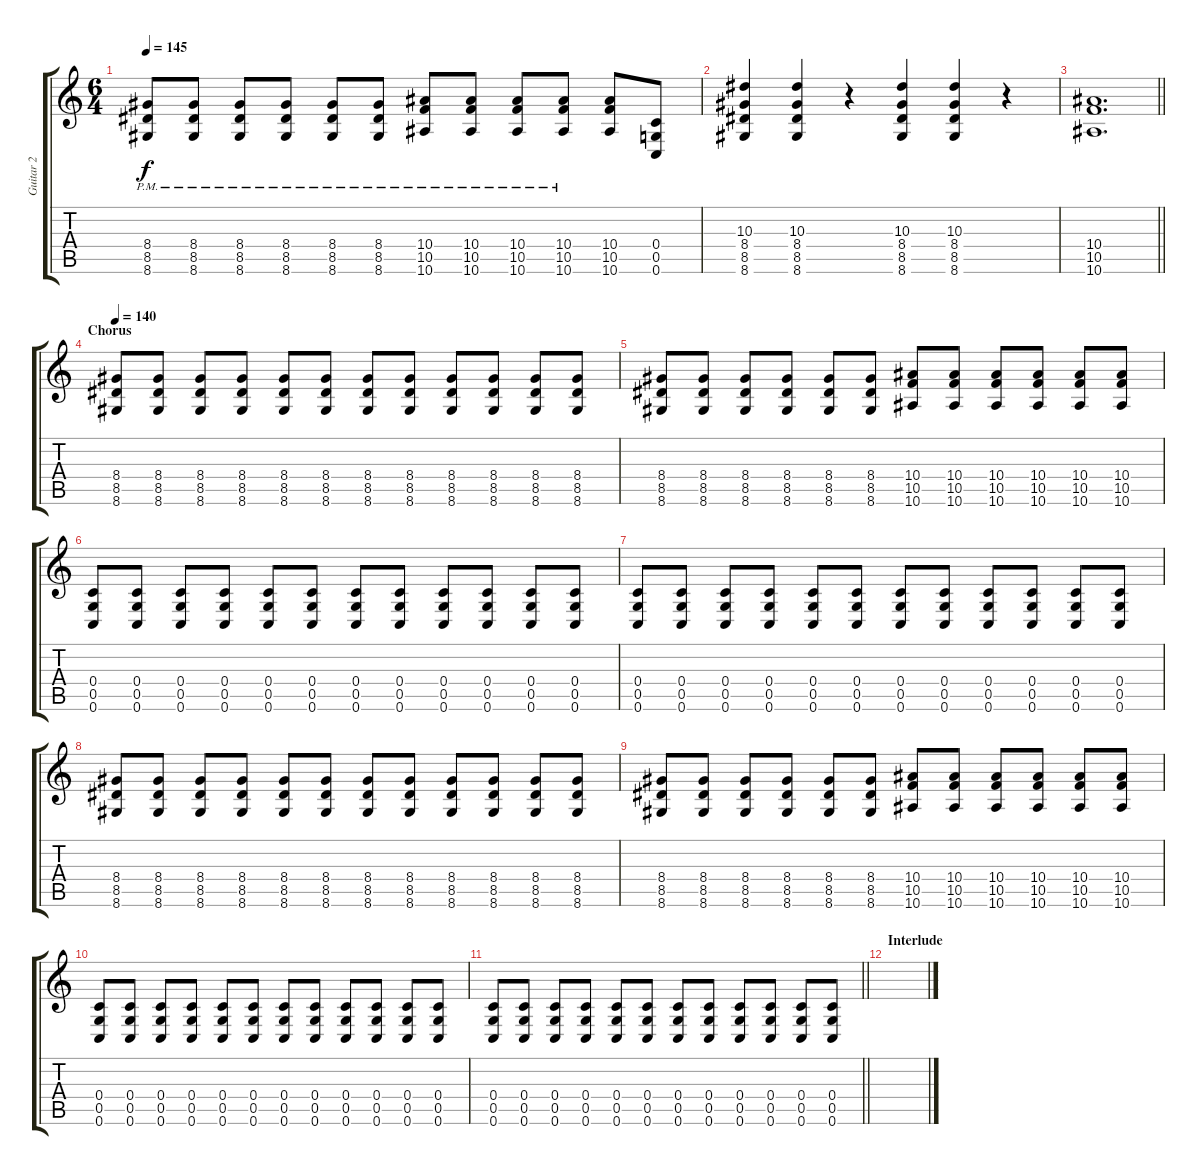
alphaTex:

\track ("Guitar 2" "Guitar 2") {instrument distortionguitar}
\staff {score tabs}
\tuning (D4 A3 F3 C3 G2 C2) {hide}
\ts (6 4)
\tempo 145
\clef g2
\ks c
(8.4{pm} 8.5{pm} 8.6{pm}).8{dy f} (8.4{pm} 8.5{pm} 8.6{pm}).8 (8.4{pm} 8.5{pm} 8.6{pm}).8 (8.4{pm} 8.5{pm} 8.6{pm}).8 (8.4{pm} 8.5{pm} 8.6{pm}).8 (8.4{pm} 8.5{pm} 8.6{pm}).8 (10.4{pm} 10.5{pm} 10.6{pm}).8 (10.4{pm} 10.5{pm} 10.6{pm}).8 (10.4{pm} 10.5{pm} 10.6{pm}).8 (10.4{pm} 10.5{pm} 10.6{pm}).8 (10.4 10.5 10.6).8 (0.4 0.5 0.6).8 |
(10.3 8.4 8.5 8.6).4 (10.3 8.4 8.5 8.6).4 r.4 (10.3 8.4 8.5 8.6).4 (10.3 8.4 8.5 8.6).4 r.4 |
\barLineRight lightlight
(10.4 10.5 10.6).1{d} |
\section ("" "Chorus")
\tempo 140
(8.4 8.5 8.6).8 (8.4 8.5 8.6).8 (8.4 8.5 8.6).8 (8.4 8.5 8.6).8 (8.4 8.5 8.6).8 (8.4 8.5 8.6).8 (8.4 8.5 8.6).8 (8.4 8.5 8.6).8 (8.4 8.5 8.6).8 (8.4 8.5 8.6).8 (8.4 8.5 8.6).8 (8.4 8.5 8.6).8 |
(8.4 8.5 8.6).8 (8.4 8.5 8.6).8 (8.4 8.5 8.6).8 (8.4 8.5 8.6).8 (8.4 8.5 8.6).8 (8.4 8.5 8.6).8 (10.4 10.5 10.6).8 (10.4 10.5 10.6).8 (10.4 10.5 10.6).8 (10.4 10.5 10.6).8 (10.4 10.5 10.6).8 (10.4 10.5 10.6).8 |
(0.4 0.5 0.6).8 (0.4 0.5 0.6).8 (0.4 0.5 0.6).8 (0.4 0.5 0.6).8 (0.4 0.5 0.6).8 (0.4 0.5 0.6).8 (0.4 0.5 0.6).8 (0.4 0.5 0.6).8 (0.4 0.5 0.6).8 (0.4 0.5 0.6).8 (0.4 0.5 0.6).8 (0.4 0.5 0.6).8 |
(0.4 0.5 0.6).8 (0.4 0.5 0.6).8 (0.4 0.5 0.6).8 (0.4 0.5 0.6).8 (0.4 0.5 0.6).8 (0.4 0.5 0.6).8 (0.4 0.5 0.6).8 (0.4 0.5 0.6).8 (0.4 0.5 0.6).8 (0.4 0.5 0.6).8 (0.4 0.5 0.6).8 (0.4 0.5 0.6).8 |
(8.4 8.5 8.6).8 (8.4 8.5 8.6).8 (8.4 8.5 8.6).8 (8.4 8.5 8.6).8 (8.4 8.5 8.6).8 (8.4 8.5 8.6).8 (8.4 8.5 8.6).8 (8.4 8.5 8.6).8 (8.4 8.5 8.6).8 (8.4 8.5 8.6).8 (8.4 8.5 8.6).8 (8.4 8.5 8.6).8 |
(8.4 8.5 8.6).8 (8.4 8.5 8.6).8 (8.4 8.5 8.6).8 (8.4 8.5 8.6).8 (8.4 8.5 8.6).8 (8.4 8.5 8.6).8 (10.4 10.5 10.6).8 (10.4 10.5 10.6).8 (10.4 10.5 10.6).8 (10.4 10.5 10.6).8 (10.4 10.5 10.6).8 (10.4 10.5 10.6).8 |
(0.4 0.5 0.6).8 (0.4 0.5 0.6).8 (0.4 0.5 0.6).8 (0.4 0.5 0.6).8 (0.4 0.5 0.6).8 (0.4 0.5 0.6).8 (0.4 0.5 0.6).8 (0.4 0.5 0.6).8 (0.4 0.5 0.6).8 (0.4 0.5 0.6).8 (0.4 0.5 0.6).8 (0.4 0.5 0.6).8 |
\barLineRight lightlight
(0.4 0.5 0.6).8 (0.4 0.5 0.6).8 (0.4 0.5 0.6).8 (0.4 0.5 0.6).8 (0.4 0.5 0.6).8 (0.4 0.5 0.6).8 (0.4 0.5 0.6).8 (0.4 0.5 0.6).8 (0.4 0.5 0.6).8 (0.4 0.5 0.6).8 (0.4 0.5 0.6).8 (0.4 0.5 0.6).8 |
\section ("" "Interlude")
